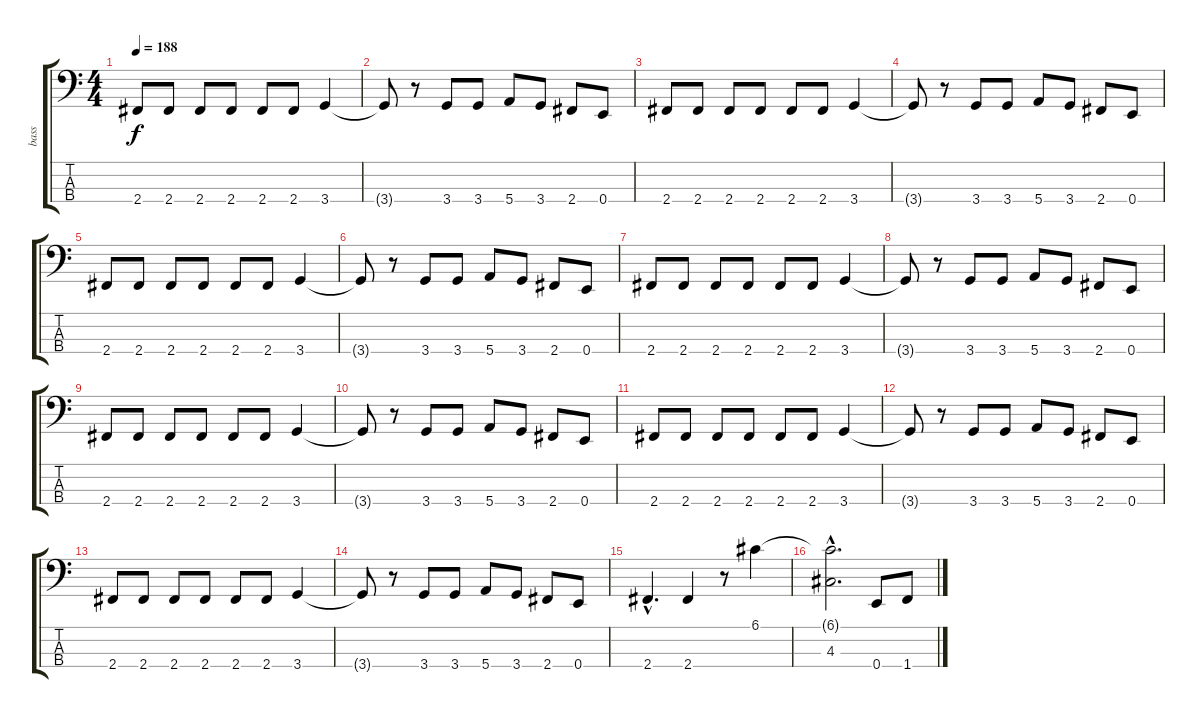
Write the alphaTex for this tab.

\track ("bass" "bass") {instrument acousticguitarnylon}
\staff {score tabs}
\tuning (G2 D2 A1 E1) {hide}
\ts (4 4)
\tempo 188
\clef f4
\ks c
2.4.8{dy f} 2.4.8 2.4.8 2.4.8 2.4.8 2.4.8 3.4.4 |
3.4{t}.8 r.8 3.4.8 3.4.8 5.4.8 3.4.8 2.4.8 0.4.8 |
2.4.8 2.4.8 2.4.8 2.4.8 2.4.8 2.4.8 3.4.4 |
3.4{t}.8 r.8 3.4.8 3.4.8 5.4.8 3.4.8 2.4.8 0.4.8 |
2.4.8 2.4.8 2.4.8 2.4.8 2.4.8 2.4.8 3.4.4 |
3.4{t}.8 r.8 3.4.8 3.4.8 5.4.8 3.4.8 2.4.8 0.4.8 |
2.4.8 2.4.8 2.4.8 2.4.8 2.4.8 2.4.8 3.4.4 |
3.4{t}.8 r.8 3.4.8 3.4.8 5.4.8 3.4.8 2.4.8 0.4.8 |
2.4.8 2.4.8 2.4.8 2.4.8 2.4.8 2.4.8 3.4.4 |
3.4{t}.8 r.8 3.4.8 3.4.8 5.4.8 3.4.8 2.4.8 0.4.8 |
2.4.8 2.4.8 2.4.8 2.4.8 2.4.8 2.4.8 3.4.4 |
3.4{t}.8 r.8 3.4.8 3.4.8 5.4.8 3.4.8 2.4.8 0.4.8 |
2.4.8 2.4.8 2.4.8 2.4.8 2.4.8 2.4.8 3.4.4 |
3.4{t}.8 r.8 3.4.8 3.4.8 5.4.8 3.4.8 2.4.8 0.4.8 |
2.4{hac}.4{d} 2.4.4 r.8 6.1.4 |
(6.1{hac t} 4.3{hac}).2{d} 0.4.8 1.4.8
